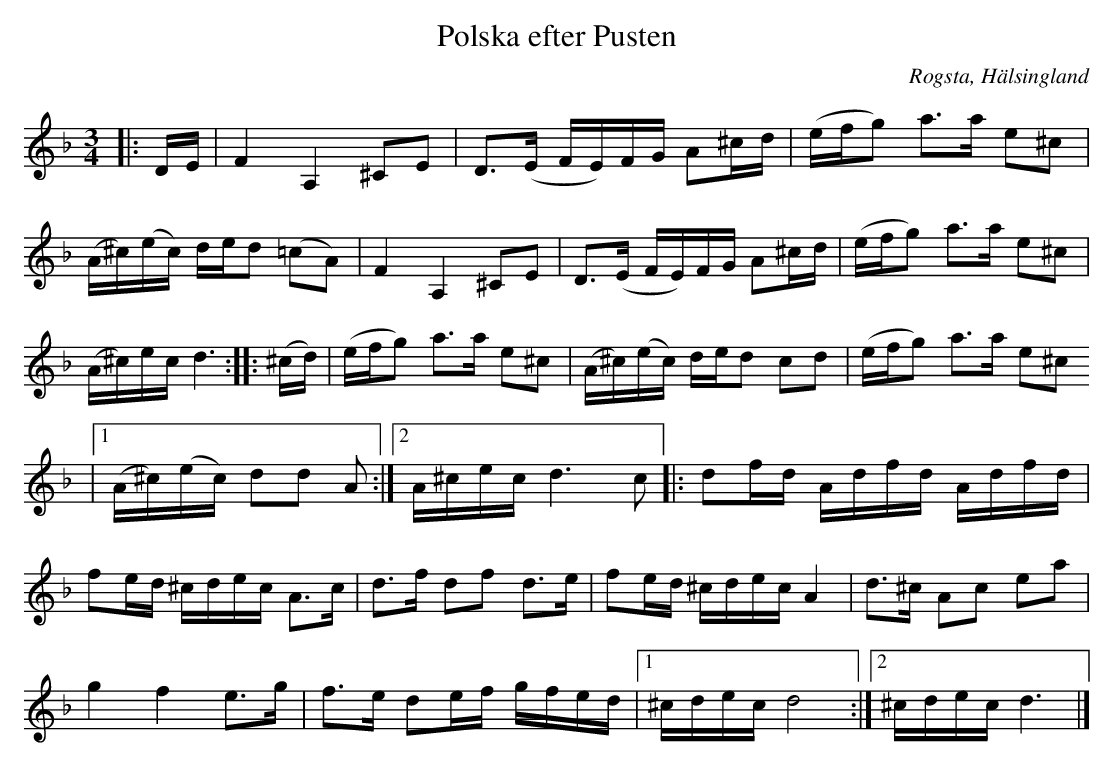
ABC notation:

X:1
T:Polska efter Pusten
O:Rogsta, Hälsingland
M:3/4
L:1/8
K:Dm
|:D/E/ | F2 A,2 ^CE | D>(E F/E/)F/G/ A^c/d/ | (e/f/g) a>a e^c |
(A/^c/)(e/c/) d/e/d (=cA) | F2 A,2 ^CE | D>(E F/E/)F/G/ A^c/d/ | (e/f/g) a>a e^c |
(A/^c/)e/c/ d3 :: (^c/d/) | (e/f/g) a>a e^c | (A/^c/)(e/c/) d/e/d cd | (e/f/g) a>a e^c
|1 (A/^c/)(/e/c/) dd A :|2 A/^c/e/c/ d3 c |: df/d/ A/d/f/d/ A/d/f/d/ |
fe/d/ ^c/d/e/c/ A>c | d>f df d>e | fe/d/ ^c/d/e/c/ A2 | d>^c Ac ea |
g2 f2 e>g | f>e de/f/ g/f/e/d/ |1 ^c/d/e/c/ d4 :|2 ^c/d/e/c/ d3 |]
